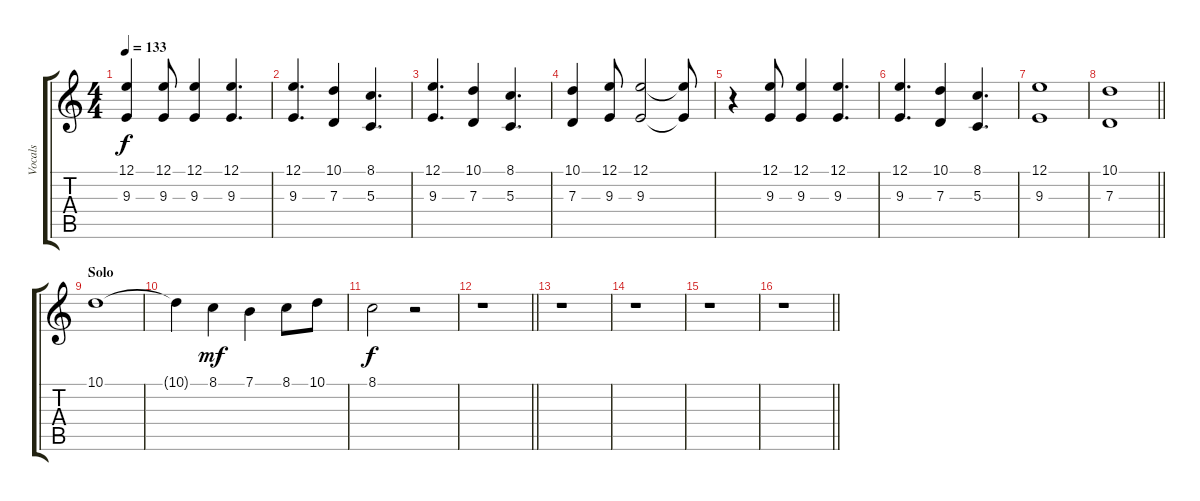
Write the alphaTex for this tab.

\track ("Vocals" "Vocals") {instrument lead6voice}
\staff {score tabs}
\tuning (E4 B3 G3 D3 A2 E2) {hide}
\ts (4 4)
\tempo 133
\clef g2
\ks c
(12.1 9.3).4{dy f} (12.1 9.3).8 (12.1 9.3).4 (12.1 9.3).4{d} |
(12.1 9.3).4{d} (10.1 7.3).4 (8.1 5.3).4{d} |
(12.1 9.3).4{d} (10.1 7.3).4 (8.1 5.3).4{d} |
(10.1 7.3).4 (12.1 9.3).8 (12.1 9.3).2 (12.1{t} 9.3{t}).8 |
r.4 (12.1 9.3).8 (12.1 9.3).4 (12.1 9.3).4{d} |
(12.1 9.3).4{d} (10.1 7.3).4 (8.1 5.3).4{d} |
(12.1 9.3).1 |
\barLineRight lightlight
(10.1 7.3).1 |
\section ("" "Solo")
10.1.1 |
10.1{t}.4 8.1.4{dy mf} 7.1.4 8.1.8 10.1.8 |
8.1.2{dy f} r.2 |
\barLineRight lightlight
r.1 |
\section ("" "")
r.1 |
r.1 |
r.1 |
\barLineRight lightlight
r.1
